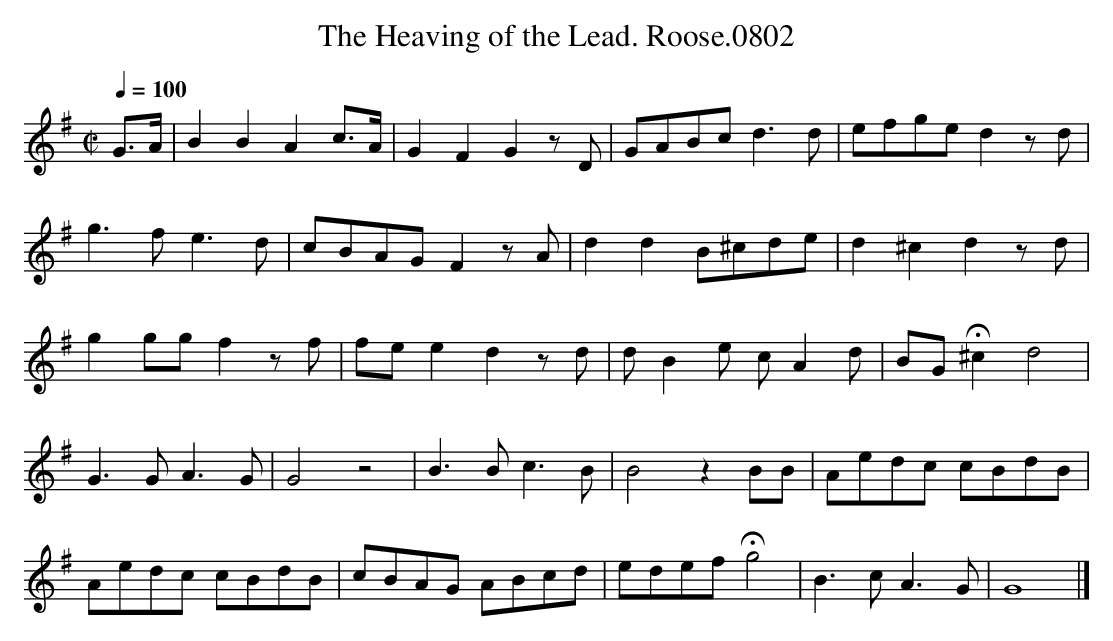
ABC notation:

X:1
T:Heaving of the Lead. Roose.0802, The
M:C|
L:1/8
Q:1/4=100
K:G
G>A | B2 B2 A2 c>A | G2 F2 G2 zD | GABc d3 d | efge d2 zd |
g3 f e3 d | cBAG F2 zA | d2 d2 B^cde | d2 ^c2 d2 zd|
g2 gg  f2 zf | fe e2 d2 zd | d B2 e c A2 d |BG !fermata!^c2 d4 |
G3 G A3 G |G4 z4 | B3 B c3 B |B4 z2 BB |Aedc cBdB |
Aedc cBdB | cBAG ABcd | edef !fermata! g4|B3c A3 G | G8|]
